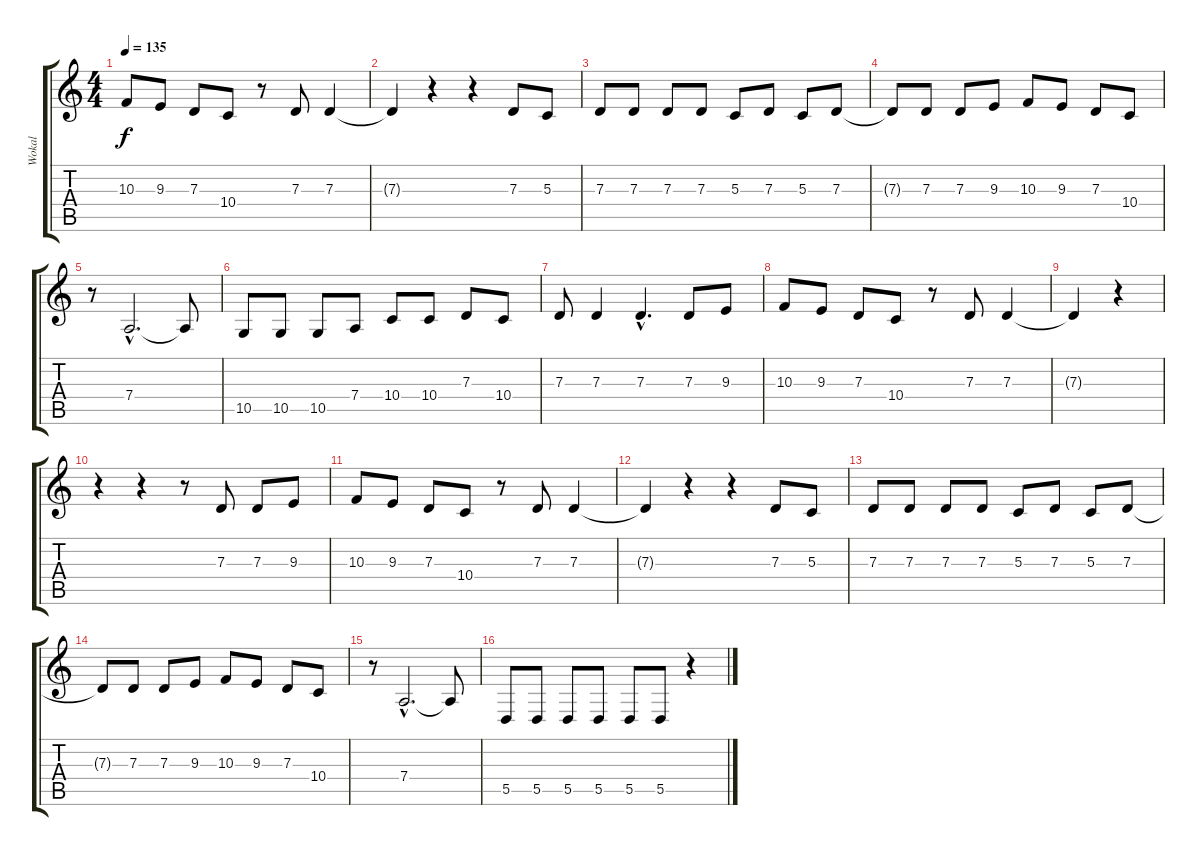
\track ("Wokal" "Wokal") {instrument viola}
\staff {score tabs}
\tuning (E4 B3 G3 D3 A2 E2) {hide}
\ts (4 4)
\tempo 135
\clef g2
\ks c
10.3.8{dy f} 9.3.8 7.3.8 10.4.8 r.8 7.3.8 7.3.4 |
7.3{t}.4 r.4 r.4 7.3.8 5.3.8 |
7.3.8 7.3.8 7.3.8 7.3.8 5.3.8 7.3.8 5.3.8 7.3.8 |
7.3{t}.8 7.3.8 7.3.8 9.3.8 10.3.8 9.3.8 7.3.8 10.4.8 |
r.8 7.4{hac}.2{d} 7.4{t}.8 |
10.5.8 10.5.8 10.5.8 7.4.8 10.4.8 10.4.8 7.3.8 10.4.8 |
7.3.8 7.3.4 7.3{hac}.4{d} 7.3.8 9.3.8 |
10.3.8 9.3.8 7.3.8 10.4.8 r.8 7.3.8 7.3.4 |
7.3{t}.4 r.4 |
r.4 r.4 r.8 7.3.8 7.3.8 9.3.8 |
10.3.8 9.3.8 7.3.8 10.4.8 r.8 7.3.8 7.3.4 |
7.3{t}.4 r.4 r.4 7.3.8 5.3.8 |
7.3.8 7.3.8 7.3.8 7.3.8 5.3.8 7.3.8 5.3.8 7.3.8 |
7.3{t}.8 7.3.8 7.3.8 9.3.8 10.3.8 9.3.8 7.3.8 10.4.8 |
r.8 7.4{hac}.2{d} 7.4{t}.8 |
5.5.8 5.5.8 5.5.8 5.5.8 5.5.8 5.5.8 r.4
